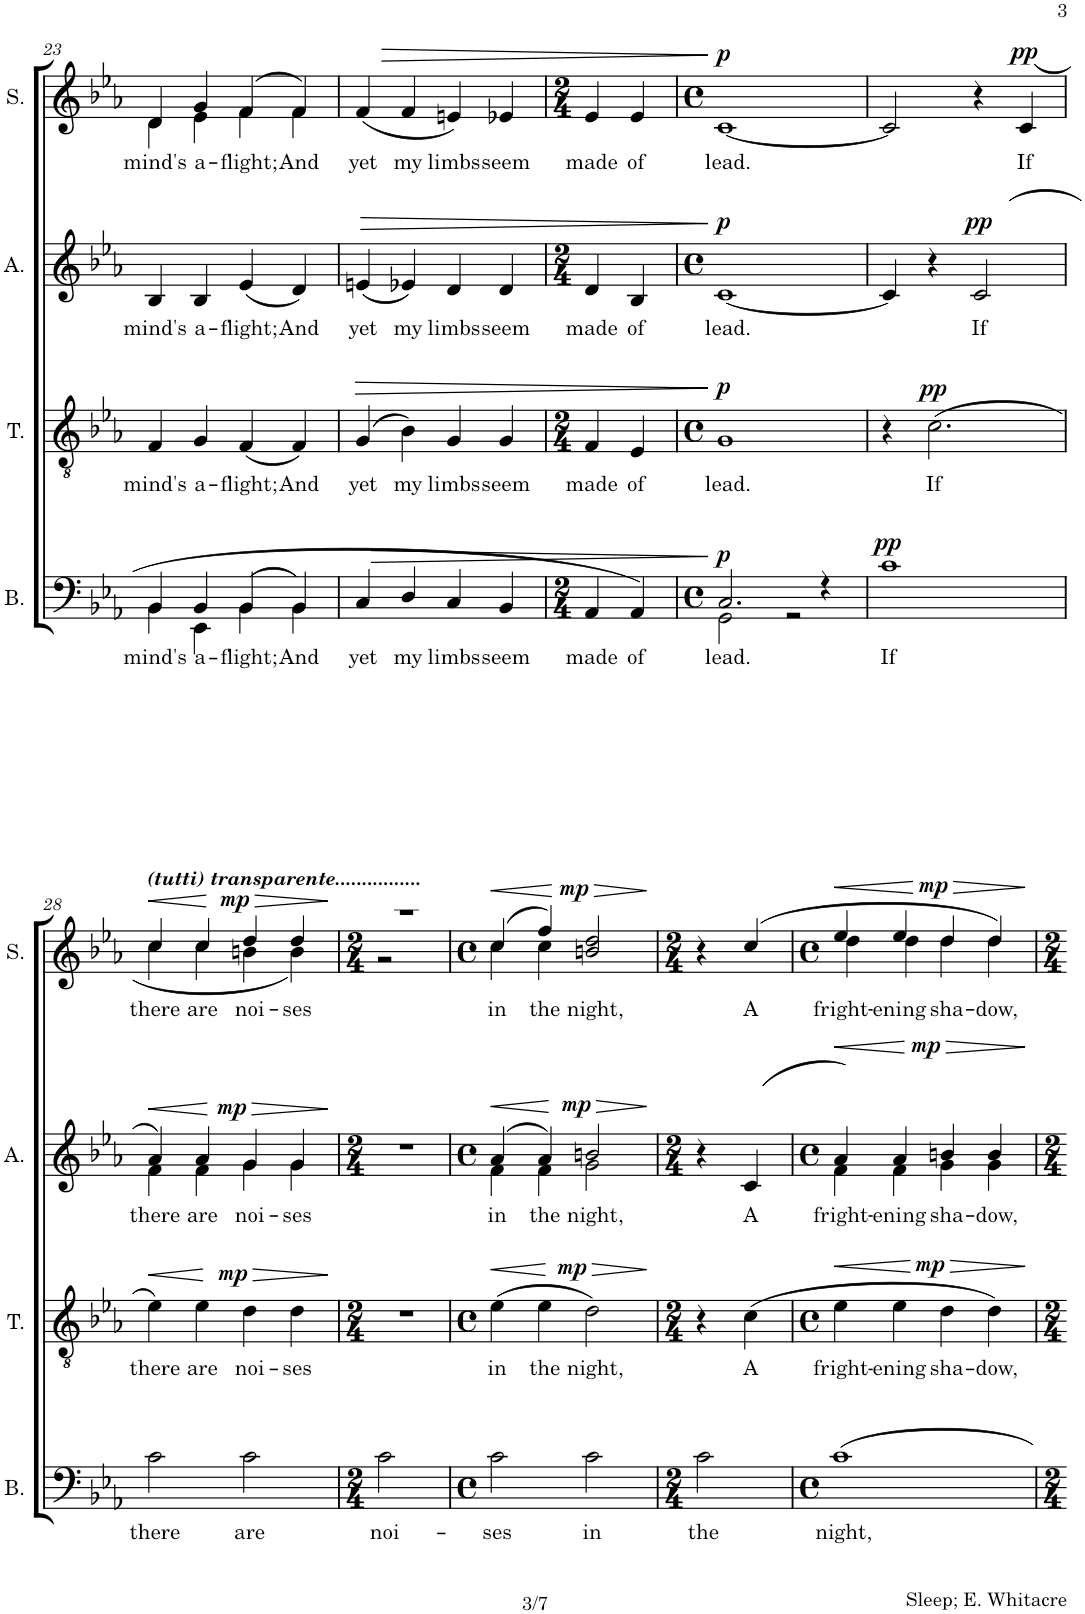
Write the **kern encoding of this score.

**kern	**text	**dynam	**kern	**text	**dynam	**kern	**text	**dynam	**kern	**text	**dynam
*part4	*part4	*part4	*part3	*part3	*part3	*part2	*part2	*part2	*part1	*part1	*part1
*staff4	*staff4	*staff4	*staff3	*staff3	*staff3	*staff2	*staff2	*staff2	*staff1	*staff1	*staff1
*I"Bass	*	*	*I"Tenor	*	*	*I"Alto	*	*	*I"Soprano	*	*
*I'B.	*	*	*I'T.	*	*	*I'A.	*	*	*I'S.	*	*
!!LO:PB:g=z
*clefF4	*	*	*clefGv2	*	*	*clefG2	*	*	*clefG2	*	*
*k[b-e-a-]	*	*	*k[b-e-a-]	*	*	*k[b-e-a-]	*	*	*k[b-e-a-]	*	*
*M4/4	*	*	*M4/4	*	*	*M4/4	*	*	*M4/4	*	*
*met(c)	*	*	*met(c)	*	*	*met(c)	*	*	*met(c)	*	*
=23	=23	=23	=23	=23	=23	=23	=23	=23	=23	=23	=23
!	!LO:LY:b	!	!	!LO:LY:b	!	!	!LO:LY:b	!	!	!LO:LY:b	!
*^	*	*	*	*	*	*	*	*	*^	*	*
4BB-/	4BB-\	mind's	.	4F/	mind's	.	4B-/	mind's	.	4d/	4d\	mind's	.
!	!	!LO:LY:b	!	!	!LO:LY:b	!	!	!LO:LY:b	!	!	!	!LO:LY:b	!
4BB-/	4EE-\	a-	.	4G/	a-	.	4B-/	a-	.	4g/	4e-\	a-	.
!	!	!LO:LY:b	!	!	!LO:LY:b	!	!	!LO:LY:b	!	!	!	!LO:LY:b	!
(4BB-/	4BB-\	-flight;	.	(4F/	-flight;	.	(4e-/	-flight;	.	(4f/	4f\	-flight;	.
!	!	!LO:LY:b	!	!	!LO:LY:b	!	!	!LO:LY:b	!	!	!	!LO:LY:b	!
4BB-/)	4BB-\	And	.	4F/)	And	.	4d/)	And	.	4f/)	4f\	And	.
=24	=24	=24	=24	=24	=24	=24	=24	=24	=24	=24	=24	=24	=24
!	!	!LO:LY:b	!LO:HP:b	!	!LO:LY:b	!LO:HP:b	!	!LO:LY:b	!LO:HP:b	!	!	!LO:LY:b	!LO:HP:b
*v	*v	*	*	*	*	*	*	*	*	*v	*v	*	*
4C/	yet	>	(4G/	yet	>	(4en/	yet	>	(4f/	yet	>
!	!LO:LY:b	!	!	!LO:LY:b	!	!	!LO:LY:b	!	!	!LO:LY:b	!
4D/	my	.	4B-\)	my	.	4e-X/)	my	.	4f/	my	.
!	!LO:LY:b	!	!	!LO:LY:b	!	!	!LO:LY:b	!	!	!LO:LY:b	!
4C/	limbs	.	4G/	limbs	.	4d/	limbs	.	4en/)	limbs	.
!	!LO:LY:b	!	!	!LO:LY:b	!	!	!LO:LY:b	!	!	!LO:LY:b	!
4BB-/	seem	.	4G/	seem	.	4d/	seem	.	4e-X/	seem	.
=25	=25	=25	=25	=25	=25	=25	=25	=25	=25	=25	=25
*M2/4	*	*	*M2/4	*	*	*M2/4	*	*	*M2/4	*	*
!	!LO:LY:b	!	!	!LO:LY:b	!	!	!LO:LY:b	!	!	!LO:LY:b	!
4AA-/	made	.	4F/	made	.	4d/	made	.	4e-/	made	.
!	!LO:LY:b	!	!	!LO:LY:b	!	!	!LO:LY:b	!	!	!LO:LY:b	!
4AA-/	of	.	4E-/	of	.	4B-/	of	.	4e-/	of	.
.	.	]	.	.	]	.	.	]	.	.	]
=26	=26	=26	=26	=26	=26	=26	=26	=26	=26	=26	=26
*M4/4	*	*	*M4/4	*	*	*M4/4	*	*	*M4/4	*	*
*met(c)	*	*	*met(c)	*	*	*met(c)	*	*	*met(c)	*	*
!	!LO:LY:b	!LO:DY:a	!	!LO:LY:b	!LO:DY:a	!	!LO:LY:b	!LO:DY:a	!	!LO:LY:b	!LO:DY:a
*^	*	*	*	*	*	*	*	*	*	*	*
2.C/	2GG\	lead.	p	1G	lead.	p	[1c	lead.	p	[1c	lead.	p
.	2r	.	.	.	.	.	.	.	.	.	.	.
4r	.	.	.	.	.	.	.	.	.	.	.	.
*v	*v	*	*	*	*	*	*	*	*	*	*	*
=27	=27	=27	=27	=27	=27	=27	=27	=27	=27	=27	=27
!	!LO:LY:b	!LO:DY:a	!	!	!	!	!	!	!	!	!
1c	If	pp	4r	.	.	4c/]	.	.	2c/]	.	.
!	!	!	!	!LO:LY:b	!LO:DY:a	!	!	!	!	!	!
.	.	.	(2.c\	If	pp	4r	.	.	.	.	.
!	!	!	!	!	!	!	!LO:LY:b	!LO:DY:a	!	!	!
.	.	.	.	.	.	(2c/	If	pp	4r	.	.
!	!	!	!	!	!	!	!	!	!	!LO:LY:b	!LO:DY:a
.	.	.	.	.	.	.	.	.	(4c/	If	pp
!!LO:LB:g=z
=28	=28	=28	=28	=28	=28	=28	=28	=28	=28	=28	=28
!	!	!	!	!	!	!	!	!	!LO:TX:a:Bi:t=(tutti) transparente................	!	!
!	!LO:LY:b	!	!	!LO:LY:b	!LO:HP:b	!	!LO:LY:b	!LO:HP:b	!	!LO:LY:b	!LO:HP:b
*	*	*	*	*	*	*^	*	*	*^	*	*
2c\	there	.	4e-\)	there	<	4a-/)	4f\	there	<	4cc/	4cc\	there	<
!	!	!	!	!LO:LY:b	!	!	!	!LO:LY:b	!	!	!	!LO:LY:b	!
.	.	.	4e-\	are	.	4a-/	4f\	are	.	4cc/	4cc\	are	.
!	!LO:LY:b	!	!	!LO:LY:b	!LO:HP:n=1:b	!	!	!LO:LY:b	!LO:HP:n=1:b	!	!	!LO:LY:b	!LO:HP:n=1:b
!	!	!	!	!	!LO:DY:n=1:a	!	!	!	!LO:DY:n=1:a	!	!	!	!LO:DY:n=1:a
2c\	are	.	4d\	noi-	[ > mp	4g/	4g\	noi-	[ > mp	4dd/	4bn\	noi-	[ > mp
!	!	!	!	!LO:LY:b	!	!	!	!LO:LY:b	!	!	!	!LO:LY:b	!
.	.	.	4d\	-ses	.	4g/	4g\	-ses	.	4dd/	4b\)	-ses	.
*	*	*	*	*	*	*v	*v	*	*	*	*	*	*
*	*	*	*	*	*	*	*	*	*v	*v	*	*
.	.	.	.	.	]	.	.	]	.	.	]
=29	=29	=29	=29	=29	=29	=29	=29	=29	=29	=29	=29
*M2/4	*	*	*M2/4	*	*	*M2/4	*	*	*M2/4	*	*
!	!LO:LY:b	!	!	!	!	!	!	!	!	!	!
*	*	*	*	*	*	*	*	*	*^	*	*
2c\	noi-	.	2r	.	.	2r	.	.	2r	2r	.	.
=30	=30	=30	=30	=30	=30	=30	=30	=30	=30	=30	=30	=30
*M4/4	*	*	*M4/4	*	*	*M4/4	*	*	*M4/4	*	*	*
*met(c)	*	*	*met(c)	*	*	*met(c)	*	*	*met(c)	*	*	*
!	!LO:LY:b	!	!	!LO:LY:b	!LO:HP:b	!	!LO:LY:b	!LO:HP:b	!	!	!LO:LY:b	!LO:HP:b
*	*	*	*	*	*	*^	*	*	*	*	*	*
2c\	-ses	.	(4e-\	in	<	(4a-/	4f\	in	<	(4cc/	4cc\	in	<
!	!	!	!	!LO:LY:b	!	!	!	!LO:LY:b	!	!	!	!LO:LY:b	!
.	.	.	4e-\	the	.	4a-/)	4f\	the	.	4ff/)	4cc\	the	.
!	!LO:LY:b	!	!	!LO:LY:b	!LO:HP:n=1:b	!	!	!LO:LY:b	!LO:HP:n=1:b	!	!	!LO:LY:b	!LO:HP:n=1:b
!	!	!	!	!	!LO:DY:n=1:a	!	!	!	!LO:DY:n=1:a	!	!	!	!LO:DY:n=1:a
2c\	in	.	2d\)	night,	[ > mp	2bn/	2g\	night,	[ > mp	2bn/ 2dd/	2ryy	night,	[ > mp
*	*	*	*	*	*	*v	*v	*	*	*	*	*	*
*	*	*	*	*	*	*	*	*	*v	*v	*	*
.	.	.	.	.	]	.	.	]	.	.	]
=31	=31	=31	=31	=31	=31	=31	=31	=31	=31	=31	=31
*M2/4	*	*	*M2/4	*	*	*M2/4	*	*	*M2/4	*	*
!	!LO:LY:b	!	!	!	!	!	!	!	!	!	!
2c\	the	.	4r	.	.	4r	.	.	4r	.	.
!	!	!	!	!LO:LY:b	!	!	!LO:LY:b	!	!	!LO:LY:b	!
.	.	.	(4c\	A	.	(4c/	A	.	(4cc/	A	.
=32	=32	=32	=32	=32	=32	=32	=32	=32	=32	=32	=32
*M4/4	*	*	*M4/4	*	*	*M4/4	*	*	*M4/4	*	*
*met(c)	*	*	*met(c)	*	*	*met(c)	*	*	*met(c)	*	*
!	!LO:LY:b	!	!	!LO:LY:b	!LO:HP:b	!	!LO:LY:b	!LO:HP:b	!	!LO:LY:b	!LO:HP:b
*	*	*	*	*	*	*^	*	*	*^	*	*
1c	night,	.	4e-\	fright-	<	4a-/)	4f\	fright-	<	4ee-/	4dd\	fright-	<
!	!	!	!	!LO:LY:b	!	!	!	!LO:LY:b	!	!	!	!LO:LY:b	!
.	.	.	4e-\	-ening	.	4a-/	4f\	-ening	.	4ee-/	4dd\	-ening	.
!	!	!	!	!LO:LY:b	!LO:HP:n=1:b	!	!	!LO:LY:b	!LO:HP:n=1:b	!	!	!LO:LY:b	!LO:HP:n=1:b
!	!	!	!	!	!LO:DY:n=1:a	!	!	!	!LO:DY:n=1:a	!	!	!	!LO:DY:n=1:a
.	.	.	4d\	sha-	[ > mp	4bn/	4g\	sha-	[ > mp	4dd/	4dd\	sha-	[ > mp
!	!	!	!	!LO:LY:b	!	!	!	!LO:LY:b	!	!	!	!LO:LY:b	!
.	.	.	4d\)	-dow,	.	4b/	4g\	-dow,	.	4dd/)	4dd\	-dow,	.
*	*	*	*	*	*	*v	*v	*	*	*	*	*	*
*	*	*	*	*	*	*	*	*	*v	*v	*	*
.	.	.	.	.	]	.	.	]	.	.	]
=	=	=	=	=	=	=	=	=	=	=	=
*-	*-	*-	*-	*-	*-	*-	*-	*-	*-	*-	*-
